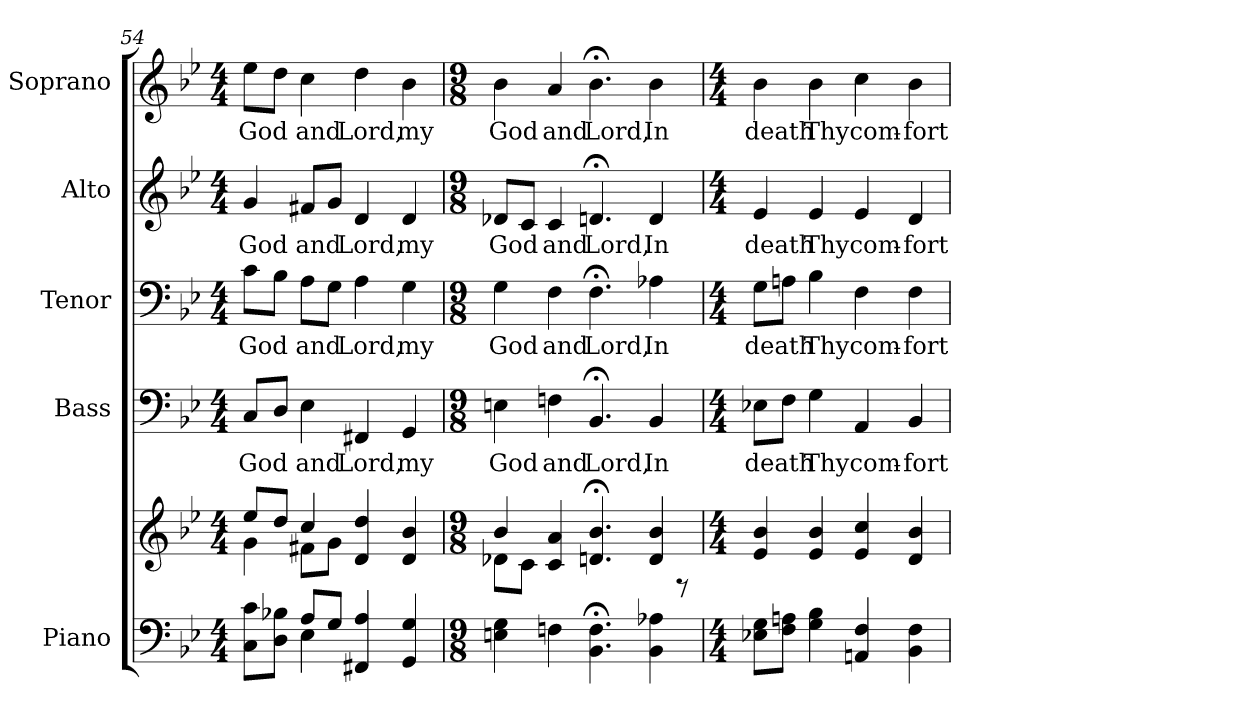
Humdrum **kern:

**kern	**kern	**kern	**text	**kern	**text	**kern	**text	**kern	**text
*part5	*part5	*part4	*part4	*part3	*part3	*part2	*part2	*part1	*part1
*staff6	*staff5	*staff4	*staff4	*staff3	*staff3	*staff2	*staff2	*staff1	*staff1
*I"Piano	*	*I"Bass	*	*I"Tenor	*	*I"Alto	*	*I"Soprano	*
*I'Pno.	*	*I'B.	*	*I'T.	*	*I'A.	*	*I'S.	*
*clefF4	*clefG2	*clefF4	*	*clefF4	*	*clefG2	*	*clefG2	*
*k[b-e-]	*k[b-e-]	*k[b-e-]	*	*k[b-e-]	*	*k[b-e-]	*	*k[b-e-]	*
*B-:	*B-:	*B-:	*	*B-:	*	*B-:	*	*B-:	*
*M4/4	*M4/4	*M4/4	*	*M4/4	*	*M4/4	*	*M4/4	*
=54	=54	=54	=54	=54	=54	=54	=54	=54	=54
*^	*^	*	*	*	*	*	*	*	*
!	!	!	!	!	!LO:LY:b:color=#000000	!	!	!	!	!	!
!	!	!	!	!	!	!	!LO:LY:b:color=#000000	!	!	!	!
!	!	!	!	!	!	!	!	!	!LO:LY:b:color=#000000	!	!
!	!	!	!	!	!	!	!	!	!	!	!LO:LY:b:color=#000000
8Ci\ 8ciL	4ryy	8ee-i/L	4gi\	8Ci/L	God	8ci\L	God	4gi/	God	8ee-i\L	God
8Di\ 8B-XiJ	.	8ddi/J	.	8Di/J	.	8B-i\J	.	.	.	8ddi\J	.
!	!	!	!	!	!LO:LY:b:color=#000000	!	!	!	!	!	!
!	!	!	!	!	!	!	!LO:LY:b:color=#000000	!	!	!	!
!	!	!	!	!	!	!	!	!	!LO:LY:b:color=#000000	!	!
!	!	!	!	!	!	!	!	!	!	!	!LO:LY:b:color=#000000
8Ai/L	4E-i\	4cci/	8f#Xi\L	4E-i\	and	8Ai\L	and	8f#Xi/L	and	4cci\	and
8Gi/J	.	.	8gi\J	.	.	8Gi\J	.	8gi/J	.	.	.
!	!	!	!	!	!LO:LY:b:color=#000000	!	!	!	!	!	!
!	!	!	!	!	!	!	!LO:LY:b:color=#000000	!	!	!	!
!	!	!	!	!	!	!	!	!	!LO:LY:b:color=#000000	!	!
!	!	!	!	!	!	!	!	!	!	!	!LO:LY:b:color=#000000
4FF#Xi/ 4Ai	2ryy	4di/ 4ddi	2ryy	4FF#Xi/	Lord,	4Ai\	Lord,	4di/	Lord,	4ddi\	Lord,
!	!	!	!	!	!LO:LY:b:color=#000000	!	!	!	!	!	!
!	!	!	!	!	!	!	!LO:LY:b:color=#000000	!	!	!	!
!	!	!	!	!	!	!	!	!	!LO:LY:b:color=#000000	!	!
!	!	!	!	!	!	!	!	!	!	!	!LO:LY:b:color=#000000
4GGi/ 4Gi	.	4di/ 4b-i	.	4GGi/	my	4Gi\	my	4di/	my	4b-i\	my
*v	*v	*	*	*	*	*	*	*	*	*	*
!!LO:PB:g=z
=55	=55	=55	=55	=55	=55	=55	=55	=55	=55	=55
*M9/8	*M9/8	*	*M9/8	*	*M9/8	*	*M9/8	*	*M9/8	*
!	!	!	!	!LO:LY:b:color=#000000	!	!	!	!	!	!
!	!	!	!	!	!	!LO:LY:b:color=#000000	!	!	!	!
!	!	!	!	!	!	!	!	!LO:LY:b:color=#000000	!	!
!	!	!	!	!	!	!	!	!	!	!LO:LY:b:color=#000000
4Eni\ 4Gi	4b-i/	8d-Xi\L	4Eni\	God	4Gi\	God	8d-Xi/L	God	4b-i\	God
.	.	8ci\J	.	.	.	.	8ci/J	.	.	.
!	!	!	!	!LO:LY:b:color=#000000	!	!	!	!	!	!
!	!	!	!	!	!	!LO:LY:b:color=#000000	!	!	!	!
!	!	!	!	!	!	!	!	!LO:LY:b:color=#000000	!	!
!	!	!	!	!	!	!	!	!	!	!LO:LY:b:color=#000000
4Fni\	4ci/ 4ai	4ryy	4Fni\	and	4Fi\	and	4ci/	and	4ai/	and
!	!	!	!	!LO:LY:b:color=#000000	!	!	!	!	!	!
!	!	!	!	!	!	!LO:LY:b:color=#000000	!	!	!	!
!	!	!	!	!	!	!	!	!LO:LY:b:color=#000000	!	!
!	!	!	!	!	!	!	!	!	!	!LO:LY:b:color=#000000
4.BB-i\; 4.Fi;	4.dni/; 4.b-i;	2ryy	4.BB-;i/	Lord,	4.F;i\	Lord,	4.dn;i/	Lord,	4.b-;i\	Lord,
!	!	!	!	!LO:LY:b:color=#000000	!	!	!	!	!	!
!	!	!	!	!	!	!LO:LY:b:color=#000000	!	!	!	!
!	!	!	!	!	!	!	!	!LO:LY:b:color=#000000	!	!
!	!	!	!	!	!	!	!	!	!	!LO:LY:b:color=#000000
4BB-i\ 4A-Xi	4di/ 4b-i	.	4BB-i/	In	4A-Xi\	In	4di/	In	4b-i\	In
.	.	8r	.	.	.	.	.	.	.	.
*	*v	*v	*	*	*	*	*	*	*	*
=56	=56	=56	=56	=56	=56	=56	=56	=56	=56
*M4/4	*M4/4	*M4/4	*	*M4/4	*	*M4/4	*	*M4/4	*
*	*^	*	*	*	*	*	*	*	*
!	!	!	!	!LO:LY:b:color=#000000	!	!	!	!	!	!
*	*v	*v	*	*	*	*	*	*	*	*
*	*^	*	*	*	*	*	*	*	*
!	!	!	!	!	!	!LO:LY:b:color=#000000	!	!	!	!
*	*v	*v	*	*	*	*	*	*	*	*
*	*^	*	*	*	*	*	*	*	*
!	!	!	!	!	!	!	!	!LO:LY:b:color=#000000	!	!
*	*v	*v	*	*	*	*	*	*	*	*
*	*^	*	*	*	*	*	*	*	*
!	!	!	!	!	!	!	!	!	!	!LO:LY:b:color=#000000
*	*v	*v	*	*	*	*	*	*	*	*
8E-Xi\ 8GiL	4e-i/ 4b-i	8E-Xi\L	death	8Gi\L	death	4e-i/	death	4b-i\	death
8Fi\ 8AniJ	.	8Fi\J	.	8Ani\J	.	.	.	.	.
!	!	!	!LO:LY:b:color=#000000	!	!	!	!	!	!
!	!	!	!	!	!LO:LY:b:color=#000000	!	!	!	!
!	!	!	!	!	!	!	!LO:LY:b:color=#000000	!	!
!	!	!	!	!	!	!	!	!	!LO:LY:b:color=#000000
4Gi\ 4B-i	4e-i/ 4b-i	4Gi\	Thy	4B-i\	Thy	4e-i/	Thy	4b-i\	Thy
!	!	!	!LO:LY:b:color=#000000	!	!	!	!	!	!
!	!	!	!	!	!LO:LY:b:color=#000000	!	!	!	!
!	!	!	!	!	!	!	!LO:LY:b:color=#000000	!	!
!	!	!	!	!	!	!	!	!	!LO:LY:b:color=#000000
4AAni/ 4Fi	4e-i/ 4cci	4AAi/	com-	4Fi\	com-	4e-i/	com-	4cci\	com-
!	!	!	!LO:LY:b:color=#000000	!	!	!	!	!	!
!	!	!	!	!	!LO:LY:b:color=#000000	!	!	!	!
!	!	!	!	!	!	!	!LO:LY:b:color=#000000	!	!
!	!	!	!	!	!	!	!	!	!LO:LY:b:color=#000000
4BB-i\ 4Fi	4di/ 4b-i	4BB-i/	-fort	4Fi\	-fort	4di/	-fort	4b-i\	-fort
=	=	=	=	=	=	=	=	=	=
*-	*-	*-	*-	*-	*-	*-	*-	*-	*-
